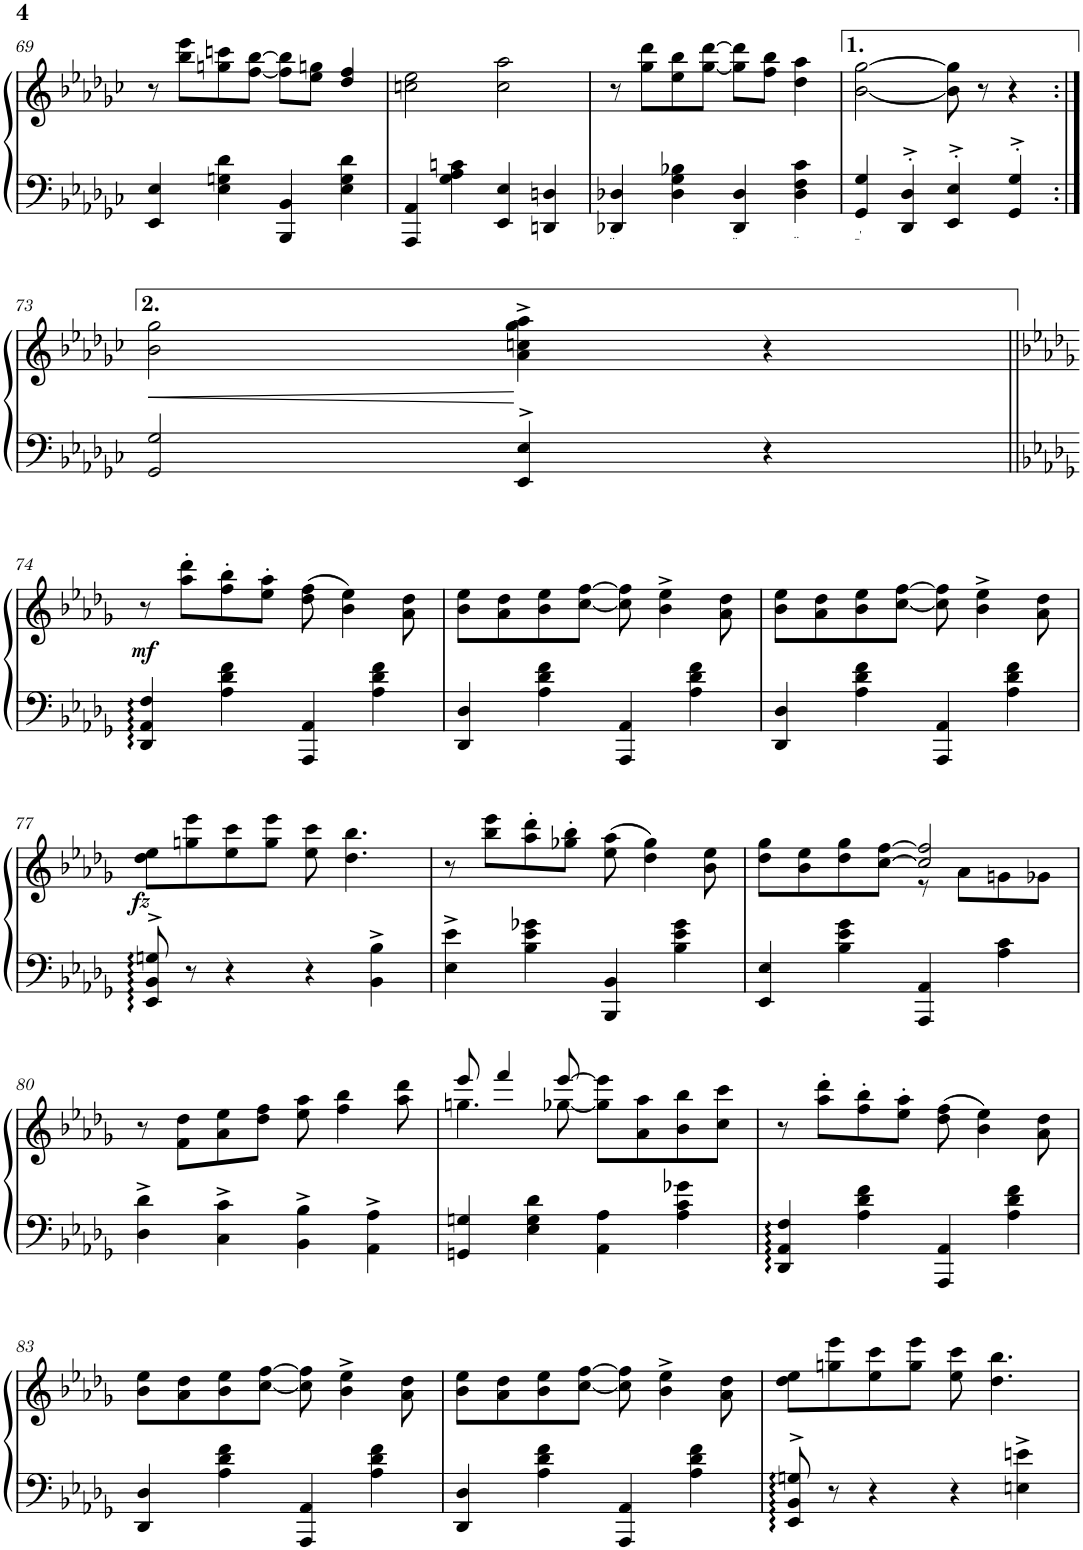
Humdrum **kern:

**kern	**kern	**dynam
*part1	*part1	*part1
*staff2	*staff1	*staff1/2
*I"Piano	*	*
*I'Pno.	*	*
!!LO:PB:g=z
*clefF4	*clefG2	*
*k[b-e-a-d-g-c-]	*k[b-e-a-d-g-c-]	*
*M2/2	*M2/2	*
*met(c|)	*met(c|)	*
=69	=69	=69
4EE-/ 4E-/	8r	.
.	8bb-\ 8eee-\L	.
4E-\ 4Gn\ 4d-\	8ggn\ 8cccn\	.
.	[8ff\ [8bb-\J	.
4BBB-/ 4BB-/	8ff\] 8bb-\]L	.
.	8ee-\ 8ggn\J	.
4E-\ 4G\ 4d-\	4dd-/ 4ff/	.
=70	=70	=70
4AAA-/ 4AA-/	2ccn\ 2ee-\	.
4G-\ 4A-\ 4cn\	.	.
4EE-/ 4E-/	2cc\ 2aa-\	.
4DDn/ 4Dn/	.	.
=71	=71	=71
!LO:TX:b:t=..	!	!
4DD-X/ 4D-X/	8r	.
.	8gg-\ 8ddd-\L	.
4D-\ 4G-\ 4B-X\	8ee-\ 8bb-\	.
.	[8gg-\ [8ddd-\J	.
!LO:TX:b:t=..	!	!
4DD-/ 4D-/	8gg-\] 8ddd-\]L	.
.	8ff\ 8bb-\J	.
!LO:TX:b:t=..	!	!
4D-\ 4F\ 4c-\	4dd-\ 4aa-\	.
=72	=72	=72
!LO:TX:b:t=_'	!	!
4GG-/ 4G-/	[2b-\ [2gg-\	.
4DD-/'>^> 4D-/'>^>	.	.
4EE-/'>^> 4E-/'>^>	8b-\] 8gg-\]	.
.	8r	.
4GG-/'>^> 4G-/'>^>	4r	.
!!LO:LB:g=z
=73:|!	=73:|!	=73:|!
!	!	!LO:HP:b
2GG-/ 2G-/	2b-\ 2gg-\	<
4EE-/^> 4E-/^>	4a-\^ 4ccn\^ 4gg-\^ 4aa-\^	[
4r	4r	.
!!LO:LB:g=z
=74||	=74||	=74||
*k[b-e-a-d-g-]	*k[b-e-a-d-g-]	*
!	!	!LO:DY:b
4DD-/ 4AA-/ 4F/	8r	mf
.	8aa-\' 8ddd-\'L	.
4A-\ 4d-\ 4f\	8ff\' 8bb-\'	.
.	8ee-\' 8aa-\'J	.
4AAA-/ 4AA-/	(8dd-\ 8ff\	.
.	4b-\ 4ee-\)	.
4A-\ 4d-\ 4f\	.	.
.	8a-\ 8dd-\	.
=75	=75	=75
4DD-/ 4D-/	8b-\ 8ee-\L	.
.	8a-\ 8dd-\	.
4A-\ 4d-\ 4f\	8b-\ 8ee-\	.
.	[8cc\ [8ff\J	.
4AAA-/ 4AA-/	8cc\] 8ff\]	.
.	4b-\^ 4ee-\^	.
4A-\ 4d-\ 4f\	.	.
.	8a-\ 8dd-\	.
=76	=76	=76
4DD-/ 4D-/	8b-\ 8ee-\L	.
.	8a-\ 8dd-\	.
4A-\ 4d-\ 4f\	8b-\ 8ee-\	.
.	[8cc\ [8ff\J	.
4AAA-/ 4AA-/	8cc\] 8ff\]	.
.	4b-\^ 4ee-\^	.
4A-\ 4d-\ 4f\	.	.
.	8a-\ 8dd-\	.
!!LO:LB:g=z
=77	=77	=77
!	!	!LO:DY:b
8EE-/^> 8BB-/^> 8Gn/^>	8dd-\ 8ee-\L	fz
8r	8ggn\ 8eee-\	.
4r	8ee-\ 8ccc\	.
.	8gg\ 8eee-\J	.
4r	8ee-\ 8ccc\	.
.	4.dd-\ 4.bb-\	.
4BB-\^ 4B-\^	.	.
=78	=78	=78
4E-\^ 4e-\^	8r	.
.	8bb-\ 8eee-\L	.
4B-\ 4e-\ 4g-X\	8aa-\' 8ddd-\'	.
.	8gg-X\' 8bb-\'J	.
4BBB-/ 4BB-/	(8ee-\ 8aa-\	.
.	4dd-\ 4gg-\)	.
4B-\ 4e-\ 4g-\	.	.
.	8b-\ 8ee-\	.
=79	=79	=79
*	*^	*
4EE-/ 4E-/	8dd-\ 8gg-\L	2ryy	.
.	8b-\ 8ee-\	.	.
4B-\ 4e-\ 4g-\	8dd-\ 8gg-\	.	.
.	[8cc\ [8ff\J	.	.
4AAA-/ 4AA-/	2cc/] 2ff/]	8r	.
.	.	8a-\L	.
4A-\ 4c\	.	8gn\	.
.	.	8g-X\J	.
*	*v	*v	*
!!LO:LB:g=z
=80	=80	=80
4D-\^ 4d-\^	8r	.
.	8f\ 8dd-\L	.
4C\^ 4c\^	8a-\ 8ee-\	.
.	8dd-\ 8ff\J	.
4BB-\^ 4B-\^	8ee-\ 8aa-\	.
.	4ff\ 4bb-\	.
4AA-\^ 4A-\^	.	.
.	8aa-\ 8ddd-\	.
=81	=81	=81
*	*^	*
4GGn/ 4Gn/	8eee-/	4.ggn\	.
.	4fff/	.	.
4E-\ 4G\ 4d-\	.	.	.
.	[8eee-/	[8gg-X\	.
4AA-\ 4A-\	8gg-\] 8eee-\]L	2ryy	.
.	8a-\ 8aa-\	.	.
4A-\ 4c\ 4g-X\	8b-\ 8bb-\	.	.
.	8cc\ 8ccc\J	.	.
*	*v	*v	*
=82	=82	=82
4DD-/ 4AA-/ 4F/	8r	.
.	8aa-\' 8ddd-\'L	.
4A-\ 4d-\ 4f\	8ff\' 8bb-\'	.
.	8ee-\' 8aa-\'J	.
4AAA-/ 4AA-/	(8dd-\ 8ff\	.
.	4b-\ 4ee-\)	.
4A-\ 4d-\ 4f\	.	.
.	8a-\ 8dd-\	.
!!LO:LB:g=z
=83	=83	=83
4DD-/ 4D-/	8b-\ 8ee-\L	.
.	8a-\ 8dd-\	.
4A-\ 4d-\ 4f\	8b-\ 8ee-\	.
.	[8cc\ [8ff\J	.
4AAA-/ 4AA-/	8cc\] 8ff\]	.
.	4b-\^ 4ee-\^	.
4A-\ 4d-\ 4f\	.	.
.	8a-\ 8dd-\	.
=84	=84	=84
4DD-/ 4D-/	8b-\ 8ee-\L	.
.	8a-\ 8dd-\	.
4A-\ 4d-\ 4f\	8b-\ 8ee-\	.
.	[8cc\ [8ff\J	.
4AAA-/ 4AA-/	8cc\] 8ff\]	.
.	4b-\^ 4ee-\^	.
4A-\ 4d-\ 4f\	.	.
.	8a-\ 8dd-\	.
=85	=85	=85
8EE-/^> 8BB-/^> 8Gn/^>	8dd-\ 8ee-\L	.
8r	8ggn\ 8eee-\	.
4r	8ee-\ 8ccc\	.
.	8gg\ 8eee-\J	.
4r	8ee-\ 8ccc\	.
.	4.dd-\ 4.bb-\	.
4En\^ 4en\^	.	.
=	=	=
*-	*-	*-
